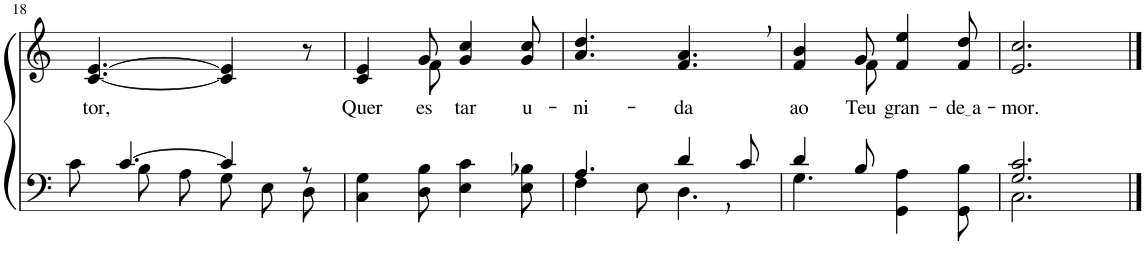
**kern	**kern	**text
*part2	*part1	*part1
*staff2	*staff1	*staff1
*I"Parte III e IV	*I"Parte I e II	*
!!LO:PB:g=z
*clefF4	*clefG2	*
*k[]	*k[]	*
*M6/8	*M6/8	*
=18	=18	=18
*^	*	*
!	!	!	!LO:LY:b
[4.c/	8c\L	[4.c/ [4.e/	tor,
.	8B\	.	.
.	8A\J	.	.
4c/]	8G\L	4c/] 4e/]	.
.	8E\	.	.
8r	8D\J	8r	.
=19	=19	=19	=19
!	!	!	!LO:LY:b
*v	*v	*^	*
4C\ 4G\	4c/ 4e/	4ryy	Quer
!	!	!	!LO:LY:b
8D\ 8B\	8g/	8f\	es-
!	!	!	!LO:LY:b
4E\ 4c\	4g/ 4cc/	4.ryy	-tar
!	!	!	!LO:LY:b
8E\ 8B-X\	8g/ 8cc/	.	u-
*	*v	*v	*
=20	=20	=20
*^	*	*
!	!	!	!LO:LY:b
4.A/	4F\	4.a/ 4.dd/	-ni-
.	8E\	.	.
!	!	!	!LO:LY:b
4d,/	4.D\	4.f/, 4.a/,	-da
8c/	.	.	.
=21	=21	=21	=21
!	!	!	!LO:LY:b
*	*	*^	*
4d/	4.G\	4f/ 4b/	4ryy	ao
!	!	!	!	!LO:LY:b
8B/	.	8g/	8f\	Teu
!	!	!	!	!LO:LY:b
4.ryy	4GG\ 4A\	4f/ 4ee/	4.ryy	gran-
!	!	!	!	!LO:LY:b
.	8GG\ 8B\	8f/ 8dd/	.	de a
*	*	*v	*v	*
=22	=22	=22	=22
!	!	!	!LO:LY:b
2.G/ 2.c/	2.C\	2.e/ 2.cc/	-mor.
*v	*v	*	*
==	==	==
*-	*-	*-
